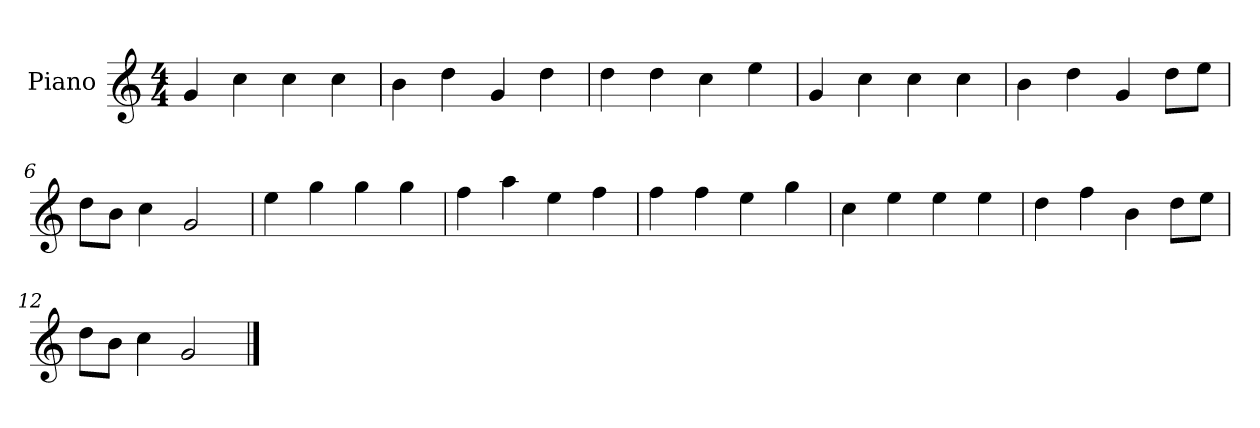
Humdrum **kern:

**kern
*part1
*staff1
*I"Piano
*I'P-no
*clefG2
*k[]
*M4/4
*MM90
=1
4g/
4cc\
4cc\
4cc\
=2
4b\
4dd\
4g/
4dd\
=3
4dd\
4dd\
4cc\
4ee\
=4
4g/
4cc\
4cc\
4cc\
=5
4b\
4dd\
4g/
8dd\L
8ee\J
=6
8dd\L
8b\J
4cc\
2g/
=7
4ee\
4gg\
4gg\
4gg\
=8
4ff\
4aa\
4ee\
4ff\
!!LO:LB:g=z
=9
4ff\
4ff\
4ee\
4gg\
=10
4cc\
4ee\
4ee\
4ee\
=11
4dd\
4ff\
4b\
8dd\L
8ee\J
=12
8dd\L
8b\J
4cc\
2g/
==
*-
